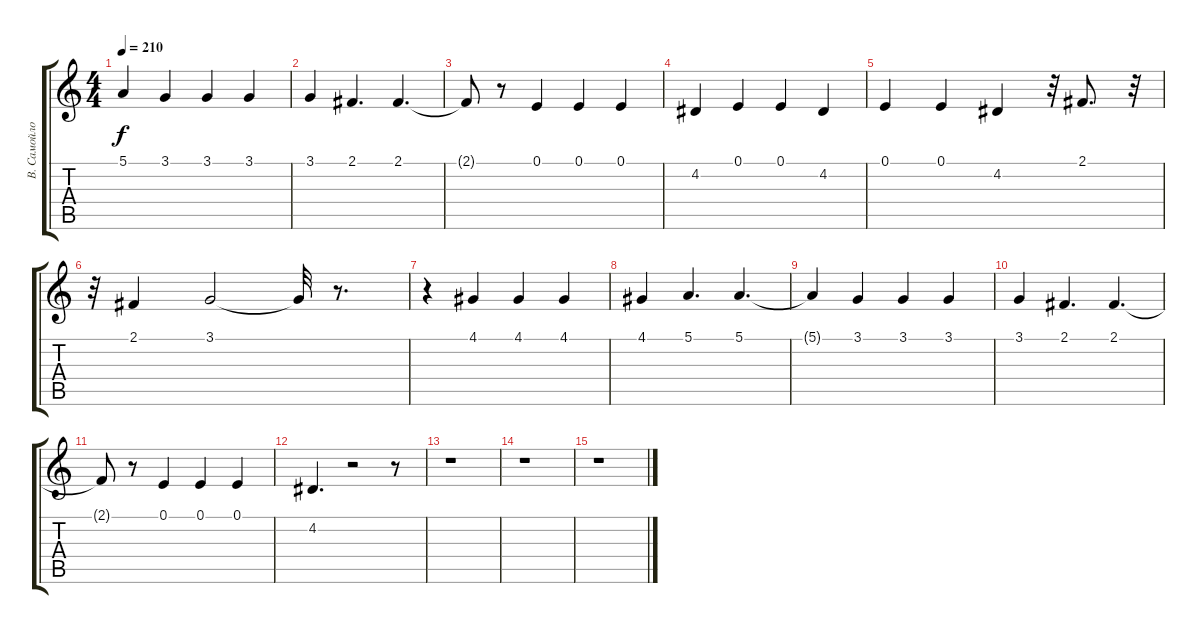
\track ("В. Самойлов (вокал)" "В. Самойло") {instrument lead6voice}
\staff {score tabs}
\tuning (E4 B3 G3 D3 A2 E2) {hide}
\ts (4 4)
\tempo 210
\clef g2
\ks c
5.1{t}.4{dy f} 3.1.4 3.1.4 3.1.4 |
3.1.4 2.1.4{d} 2.1.4{d} |
2.1{t}.8 r.8 0.1.4 0.1.4 0.1.4 |
4.2.4 0.1.4 0.1.4 4.2.4 |
0.1.4 0.1.4 4.2.4 r.32 2.1.8{d} r.32 |
r.32 2.1.4 3.1.2 3.1{t}.32 r.8{d} |
r.4 4.1.4 4.1.4 4.1.4 |
4.1.4 5.1.4{d} 5.1.4{d} |
5.1{t}.4 3.1.4 3.1.4 3.1.4 |
3.1.4 2.1.4{d} 2.1.4{d} |
2.1{t}.8 r.8 0.1.4 0.1.4 0.1.4 |
4.2.4{d} r.2 r.8 |
r.1 |
r.1 |
r.1
